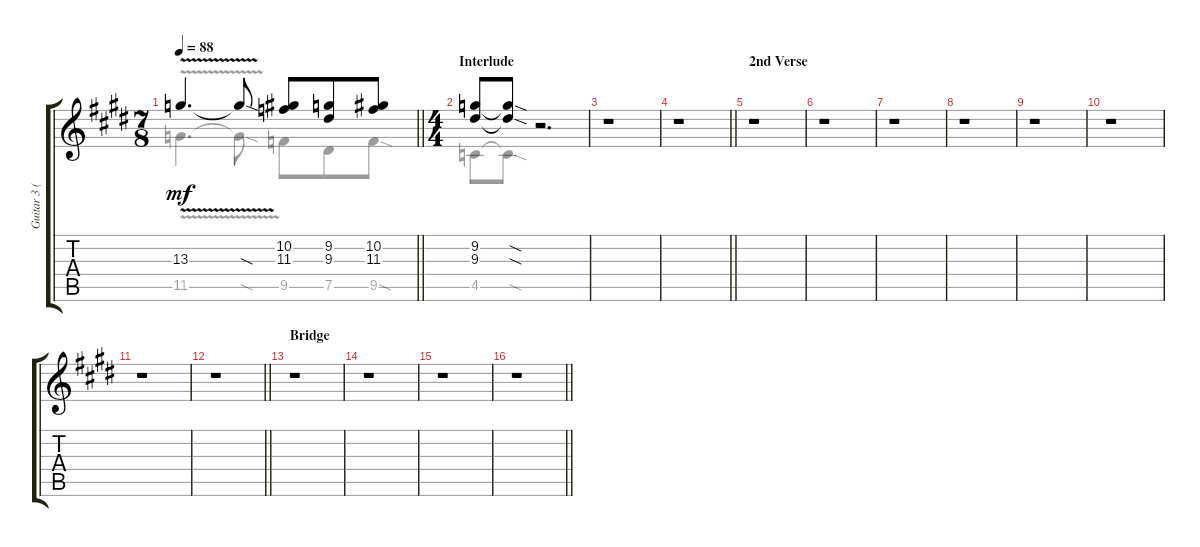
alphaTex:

\track ("Guitar 3 (Billy)" "Guitar 3 (") {instrument distortionguitar}
\staff {score tabs}
\tuning (Eb4 Bb3 Gb3 Db3 Ab2 Eb2) {hide}
\voice
\ts (7 8)
\tempo 88
\clef g2
\barLineRight lightlight
\ks c#minor
13.3{v t}.4{d dy mf} 13.3{sod t}.8 (10.2 11.3).8 (9.2 9.3).8 (10.2 11.3).8 |
\ts (4 4)
\section ("" "Interlude")
\ks e
(9.2 9.3).8 (9.2{sod t} 9.3{sod t}).8 r.2{d} |
\ks c#minor
r.1 |
\barLineRight lightlight
\ks e
r.1 |
\section ("" "2nd Verse")
r.1 |
r.1 |
\ks c#minor
r.1 |
\ks e
r.1 |
r.1 |
\ks c#minor
r.1 |
r.1 |
\barLineRight lightlight
\ks e
r.1 |
\section ("" "Bridge")
r.1 |
\ks c#minor
r.1 |
\ks e
r.1 |
\barLineRight lightlight
\ks c#minor
r.1
\voice
\clef g2
\ottava regular
\simile none
\barLineRight lightlight
\ks c#minor
11.5{v t}.4{d dy mf} 11.5{sod t}.8 9.5.8 7.5.8 9.5{sod}.8 |
\ks e
4.5.8 4.5{sod t}.8 r.2{d} |
\ks c#minor
|
\barLineRight lightlight
\ks e
|
|
|
\ks c#minor
|
\ks e
|
|
\ks c#minor
|
|
\barLineRight lightlight
\ks e
|
|
\ks c#minor
|
\ks e
|
\barLineRight lightlight
\ks c#minor
